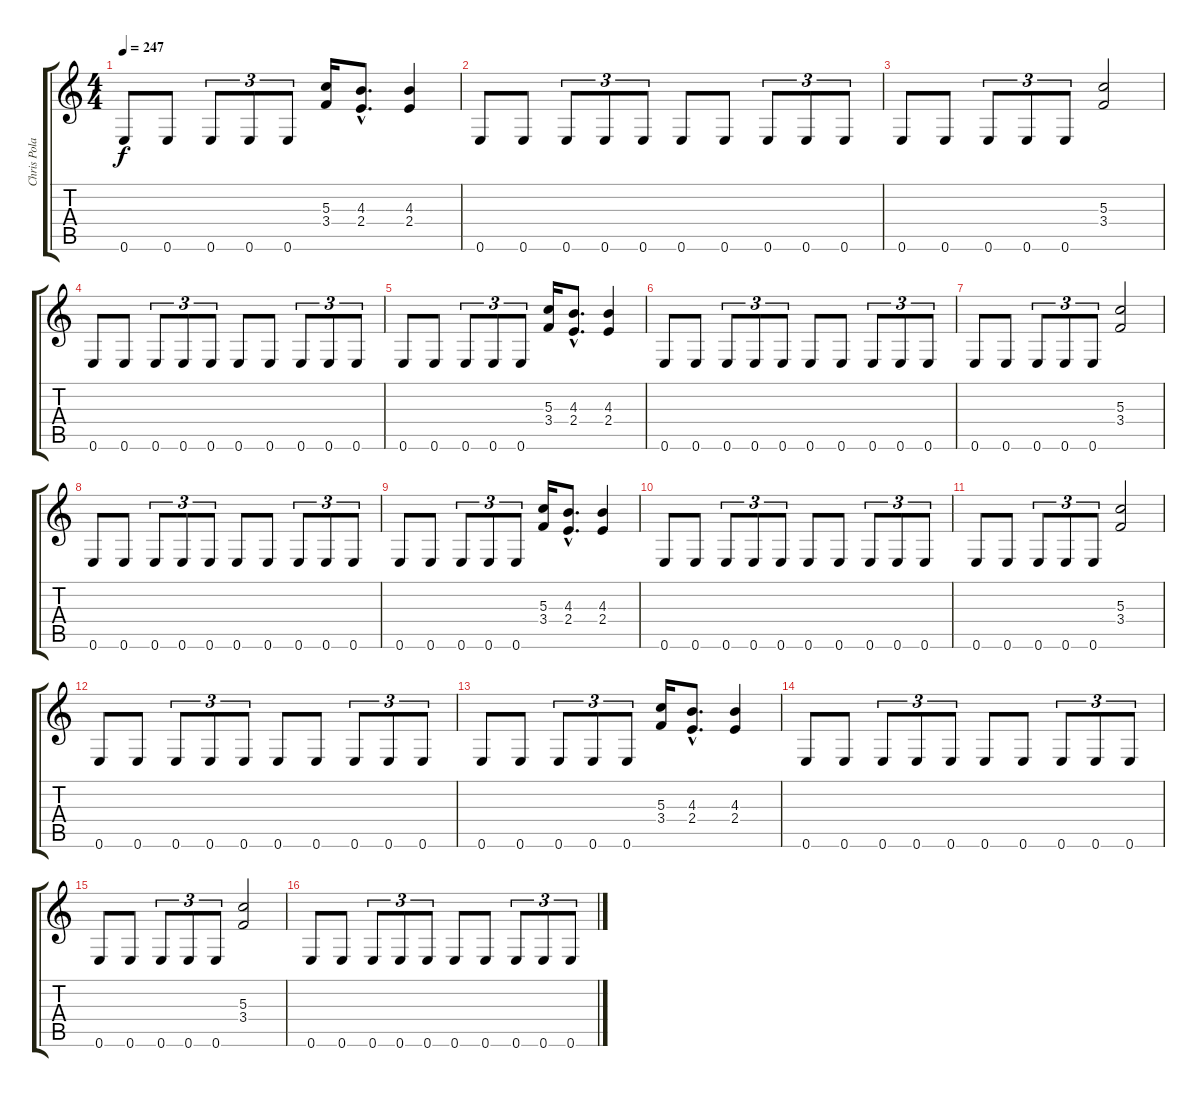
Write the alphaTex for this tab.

\track ("Chris Poland (Lead Guitar)" "Chris Pola") {instrument distortionguitar}
\staff {score tabs}
\tuning (E4 B3 G3 D3 A2 E2) {hide}
\ts (4 4)
\tempo 247
\clef g2
\ks c
0.6.8{dy f} 0.6.8 0.6.8{tu (3 2)} 0.6.8{tu (3 2)} 0.6.8{tu (3 2)} (5.3 3.4).16 (4.3{hac} 2.4{hac}).8{d} (4.3 2.4).4 |
0.6.8 0.6.8 0.6.8{tu (3 2)} 0.6.8{tu (3 2)} 0.6.8{tu (3 2)} 0.6.8 0.6.8 0.6.8{tu (3 2)} 0.6.8{tu (3 2)} 0.6.8{tu (3 2)} |
0.6.8 0.6.8 0.6.8{tu (3 2)} 0.6.8{tu (3 2)} 0.6.8{tu (3 2)} (5.3 3.4).2 |
0.6.8 0.6.8 0.6.8{tu (3 2)} 0.6.8{tu (3 2)} 0.6.8{tu (3 2)} 0.6.8 0.6.8 0.6.8{tu (3 2)} 0.6.8{tu (3 2)} 0.6.8{tu (3 2)} |
0.6.8 0.6.8 0.6.8{tu (3 2)} 0.6.8{tu (3 2)} 0.6.8{tu (3 2)} (5.3 3.4).16 (4.3{hac} 2.4{hac}).8{d} (4.3 2.4).4 |
0.6.8 0.6.8 0.6.8{tu (3 2)} 0.6.8{tu (3 2)} 0.6.8{tu (3 2)} 0.6.8 0.6.8 0.6.8{tu (3 2)} 0.6.8{tu (3 2)} 0.6.8{tu (3 2)} |
0.6.8 0.6.8 0.6.8{tu (3 2)} 0.6.8{tu (3 2)} 0.6.8{tu (3 2)} (5.3 3.4).2 |
0.6.8 0.6.8 0.6.8{tu (3 2)} 0.6.8{tu (3 2)} 0.6.8{tu (3 2)} 0.6.8 0.6.8 0.6.8{tu (3 2)} 0.6.8{tu (3 2)} 0.6.8{tu (3 2)} |
0.6.8 0.6.8 0.6.8{tu (3 2)} 0.6.8{tu (3 2)} 0.6.8{tu (3 2)} (5.3 3.4).16 (4.3{hac} 2.4{hac}).8{d} (4.3 2.4).4 |
0.6.8 0.6.8 0.6.8{tu (3 2)} 0.6.8{tu (3 2)} 0.6.8{tu (3 2)} 0.6.8 0.6.8 0.6.8{tu (3 2)} 0.6.8{tu (3 2)} 0.6.8{tu (3 2)} |
0.6.8 0.6.8 0.6.8{tu (3 2)} 0.6.8{tu (3 2)} 0.6.8{tu (3 2)} (5.3 3.4).2 |
0.6.8 0.6.8 0.6.8{tu (3 2)} 0.6.8{tu (3 2)} 0.6.8{tu (3 2)} 0.6.8 0.6.8 0.6.8{tu (3 2)} 0.6.8{tu (3 2)} 0.6.8{tu (3 2)} |
0.6.8 0.6.8 0.6.8{tu (3 2)} 0.6.8{tu (3 2)} 0.6.8{tu (3 2)} (5.3 3.4).16 (4.3{hac} 2.4{hac}).8{d} (4.3 2.4).4 |
0.6.8 0.6.8 0.6.8{tu (3 2)} 0.6.8{tu (3 2)} 0.6.8{tu (3 2)} 0.6.8 0.6.8 0.6.8{tu (3 2)} 0.6.8{tu (3 2)} 0.6.8{tu (3 2)} |
0.6.8 0.6.8 0.6.8{tu (3 2)} 0.6.8{tu (3 2)} 0.6.8{tu (3 2)} (5.3 3.4).2 |
0.6.8 0.6.8 0.6.8{tu (3 2)} 0.6.8{tu (3 2)} 0.6.8{tu (3 2)} 0.6.8 0.6.8 0.6.8{tu (3 2)} 0.6.8{tu (3 2)} 0.6.8{tu (3 2)}
